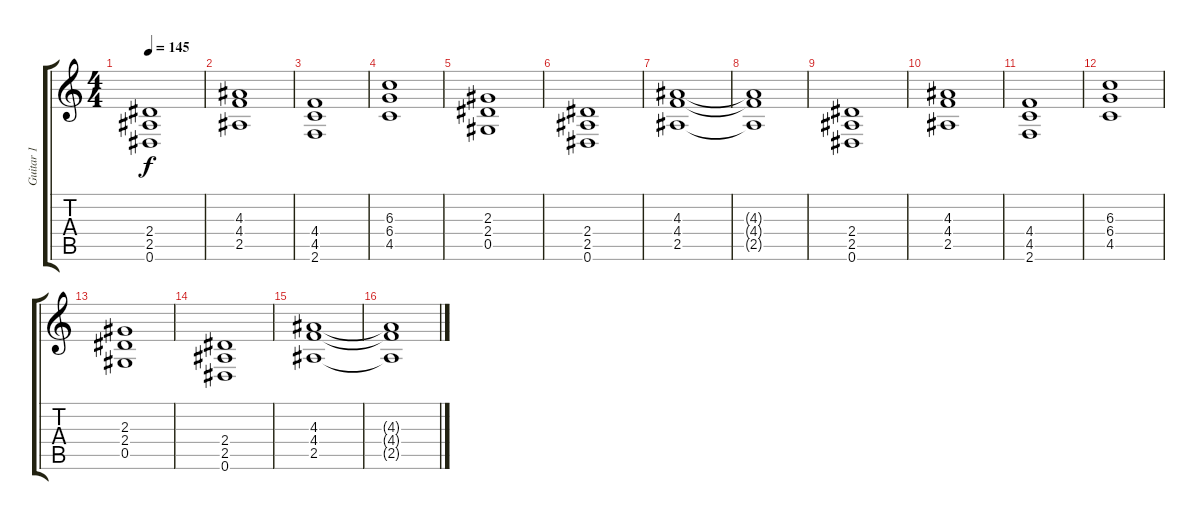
\track ("Guitar 1" "Guitar 1") {instrument distortionguitar}
\staff {score tabs}
\tuning (Eb4 Bb3 Gb3 Db3 Ab2 Eb2) {hide}
\ts (4 4)
\tempo 145
\clef g2
\ks c
(2.4 2.5 0.6).1{dy f} |
(4.3 4.4 2.5).1 |
(4.4 4.5 2.6).1 |
(6.3 6.4 4.5).1 |
(2.3 2.4 0.5).1 |
(2.4 2.5 0.6).1 |
(4.3 4.4 2.5).1 |
(4.3{t} 4.4{t} 2.5{t}).1 |
(2.4 2.5 0.6).1{volume 5} |
(4.3 4.4 2.5).1 |
(4.4 4.5 2.6).1 |
(6.3 6.4 4.5).1 |
(2.3 2.4 0.5).1 |
(2.4 2.5 0.6).1 |
(4.3 4.4 2.5).1 |
(4.3{t} 4.4{t} 2.5{t}).1
